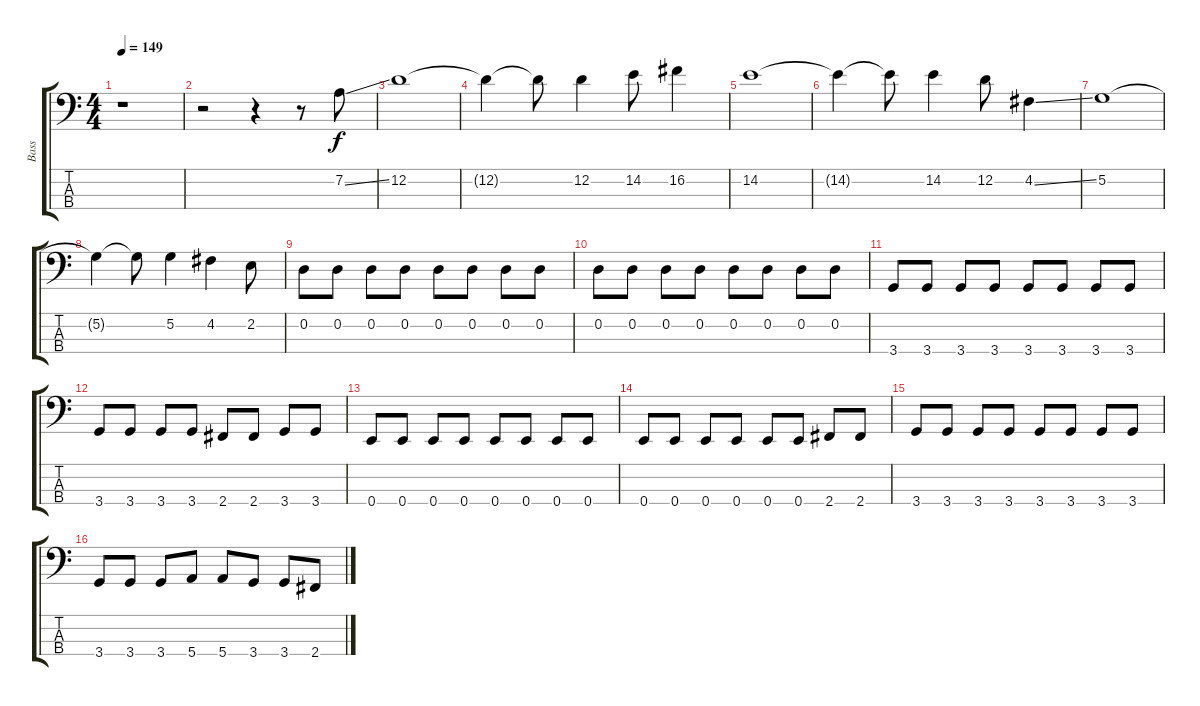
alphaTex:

\track ("Bass" "Bass") {instrument electricbassfinger}
\staff {score tabs}
\tuning (G2 D2 A1 E1) {hide}
\ts (4 4)
\tempo 149
\clef f4
\ks c
r.1{dy f instrument electricbassfinger} |
r.2 r.4 r.8 7.2{ss}.8 |
12.2.1 |
12.2{t}.4 12.2{t}.8 12.2.4 14.2.8 16.2.4 |
14.2.1 |
14.2{t}.4 14.2{t}.8 14.2.4 12.2.8 4.2{ss}.4 |
5.2.1 |
5.2{t}.4 5.2{t}.8 5.2.4 4.2.4 2.2.8 |
0.2.8 0.2.8 0.2.8 0.2.8 0.2.8 0.2.8 0.2.8 0.2.8 |
0.2.8 0.2.8 0.2.8 0.2.8 0.2.8 0.2.8 0.2.8 0.2.8 |
3.4.8 3.4.8 3.4.8 3.4.8 3.4.8 3.4.8 3.4.8 3.4.8 |
3.4.8 3.4.8 3.4.8 3.4.8 2.4.8 2.4.8 3.4.8 3.4.8 |
0.4.8 0.4.8 0.4.8 0.4.8 0.4.8 0.4.8 0.4.8 0.4.8 |
0.4.8 0.4.8 0.4.8 0.4.8 0.4.8 0.4.8 2.4.8 2.4.8 |
3.4.8 3.4.8 3.4.8 3.4.8 3.4.8 3.4.8 3.4.8 3.4.8 |
3.4.8 3.4.8 3.4.8 5.4.8 5.4.8 3.4.8 3.4.8 2.4.8
